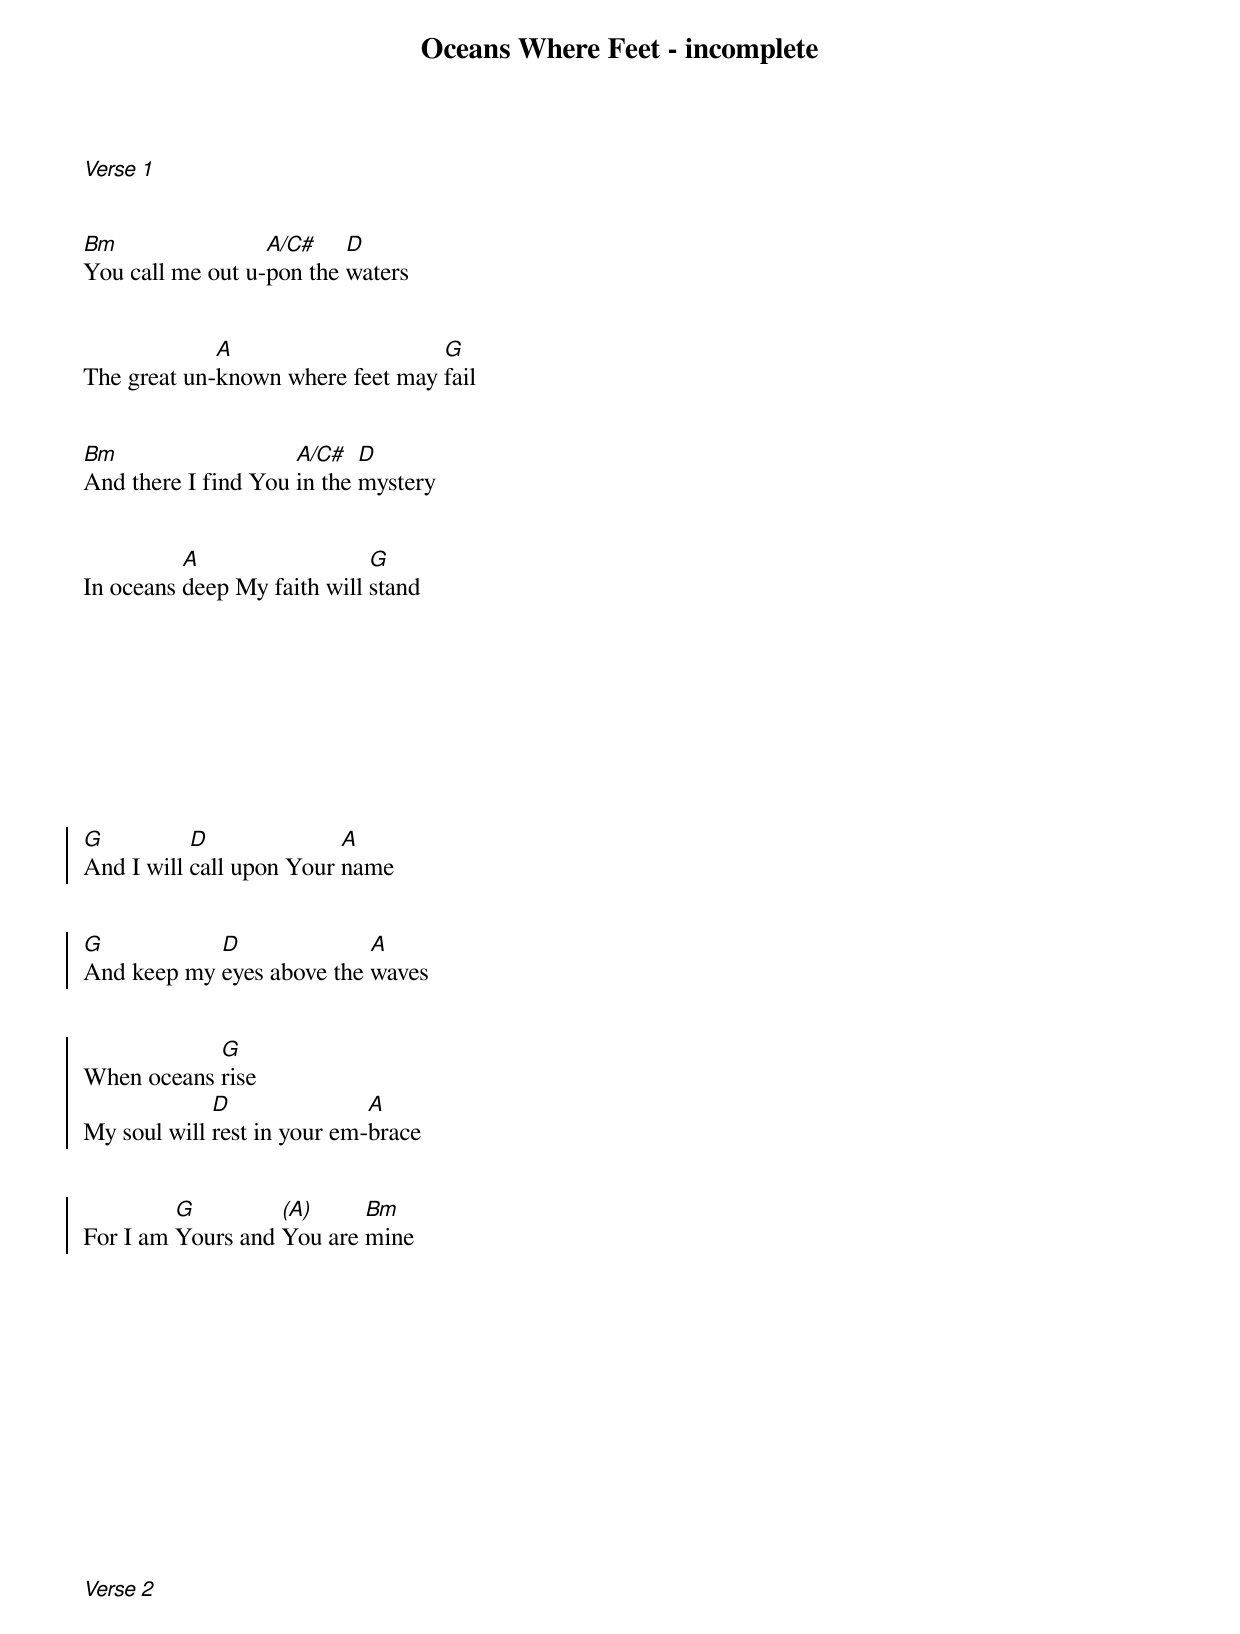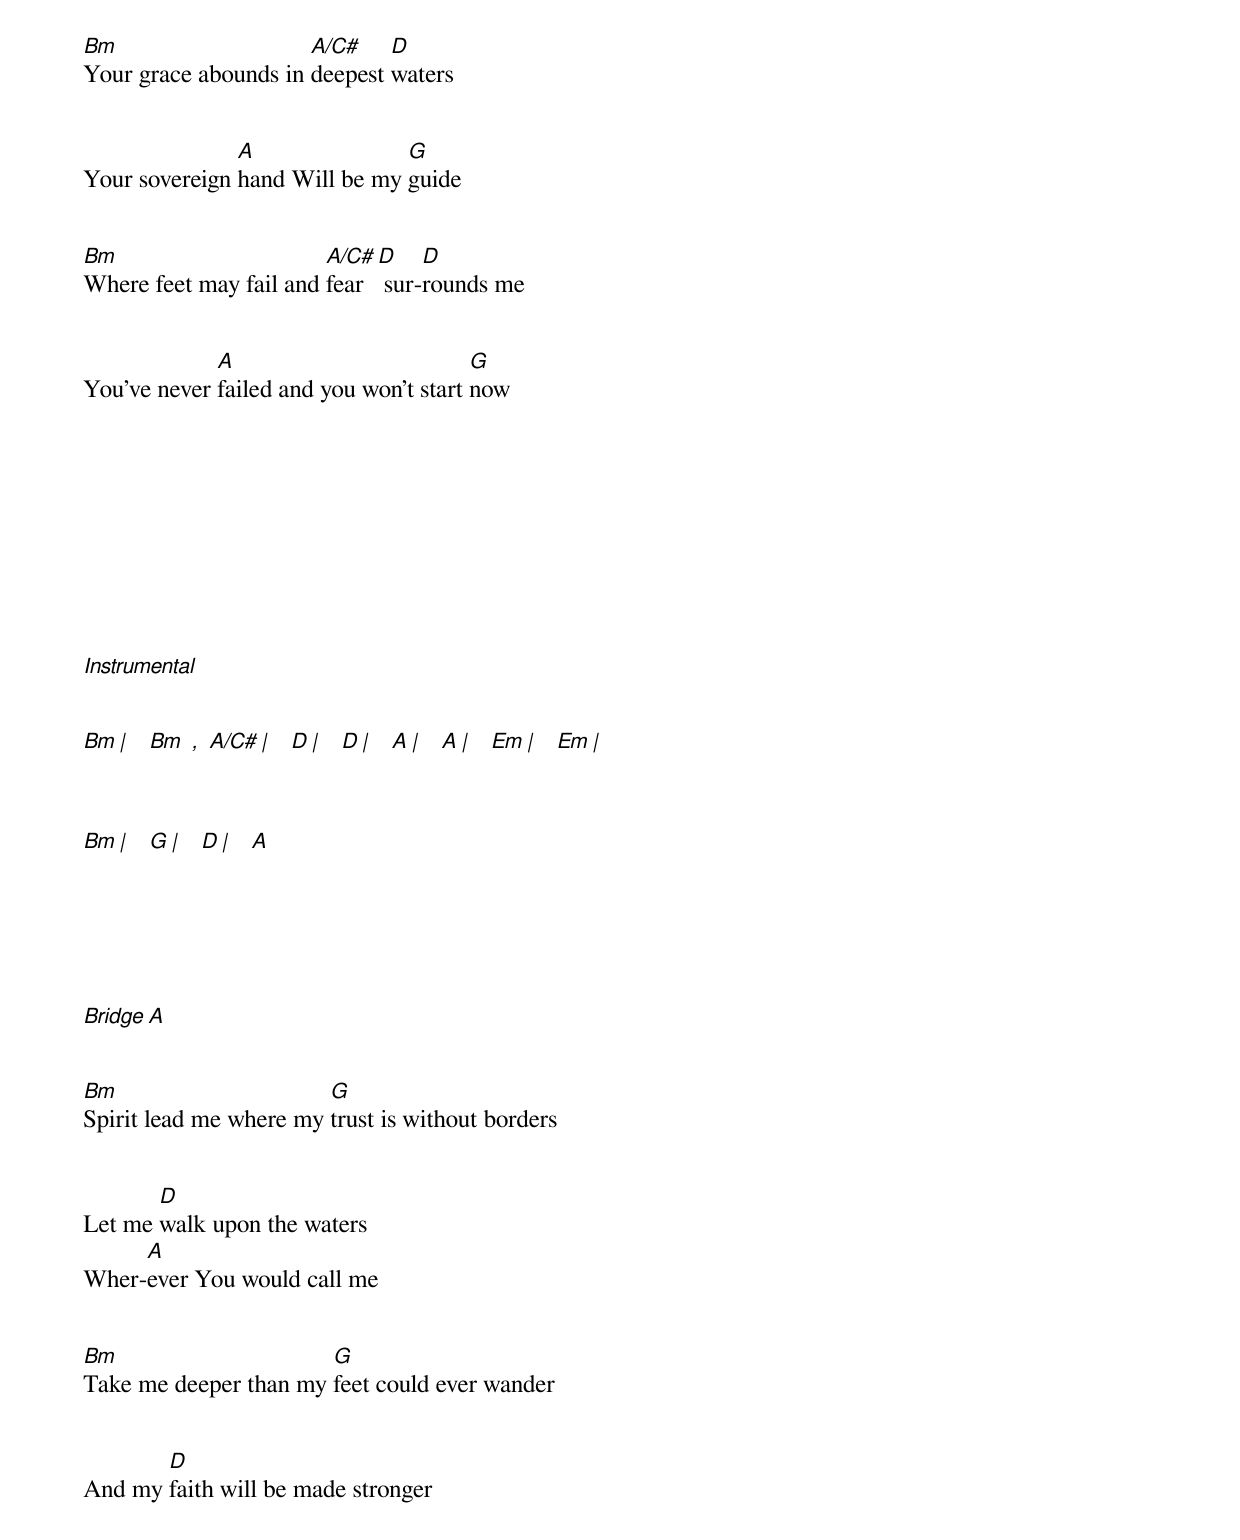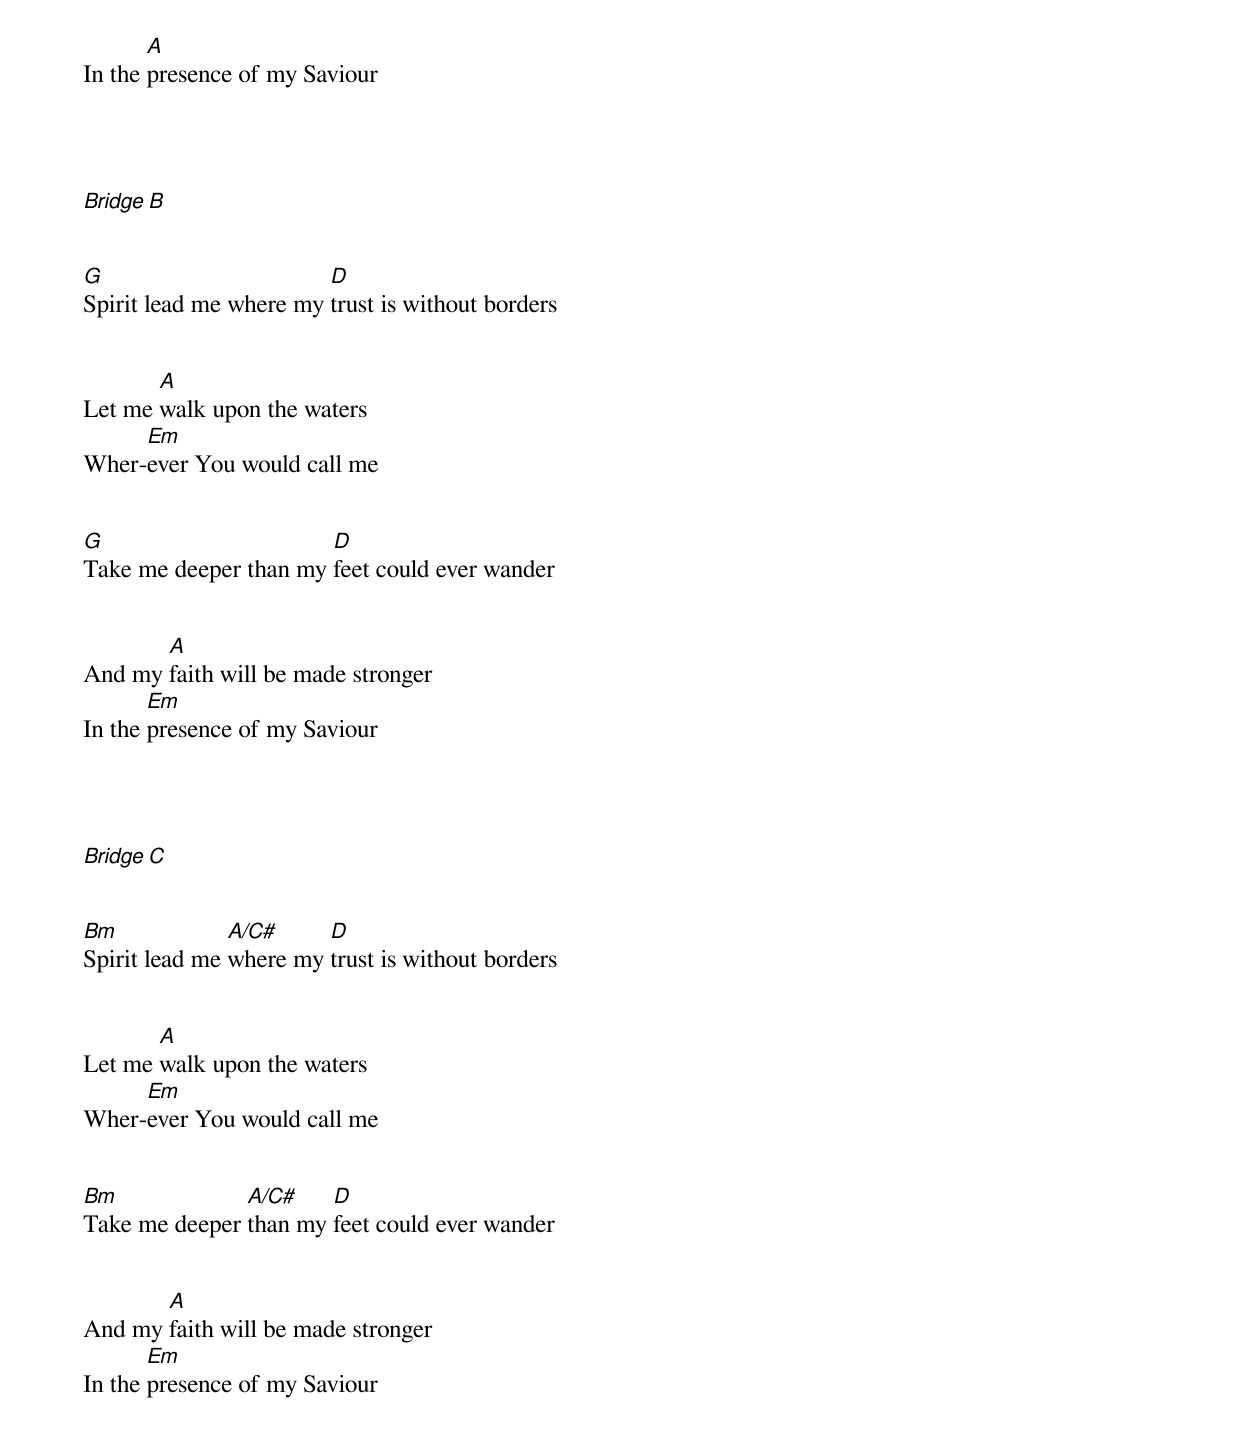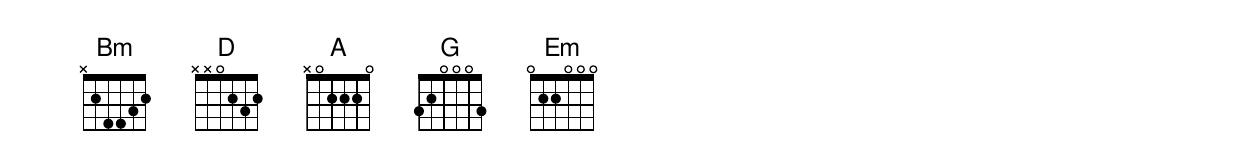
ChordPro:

{title:Oceans Where Feet - incomplete}






[Verse 1]


[Bm]You call me out u-[A/C#]pon the [D]waters


The great un-[A]known where feet may [G]fail


[Bm]And there I find You [A/C#]in the [D]mystery


In oceans [A]deep My faith will [G]stand







{soc}


[G]And I will [D]call upon Your [A]name


[G]And keep my [D]eyes above the [A]waves


When oceans [G]rise
My soul will [D]rest in your em-[A]brace


For I am [G]Yours and [(A)]You are [Bm]mine


{eoc}











[Verse 2]


[Bm]Your grace abounds in [A/C#]deepest [D]waters


Your sovereign [A]hand Will be my [G]guide


[Bm]Where feet may fail and [A/C#]fear [D] sur-[D]rounds me


You've never [A]failed and you won't start [G]now










[Instrumental]


[Bm][|]   [Bm] [,] [A/C#][|]   [D][|]   [D][|]   [A][|]   [A][|]   [Em][|]   [Em][|]



[Bm][|]   [G][|]   [D][|]   [A]






[Bridge A]


[Bm]Spirit lead me where my [G]trust is without borders


Let me [D]walk upon the waters
Wher-[A]ever You would call me


[Bm]Take me deeper than my [G]feet could ever wander


And my [D]faith will be made stronger
In the [A]presence of my Saviour




[Bridge B]


[G]Spirit lead me where my [D]trust is without borders


Let me [A]walk upon the waters
Wher-[Em]ever You would call me


[G]Take me deeper than my [D]feet could ever wander


And my [A]faith will be made stronger
In the [Em]presence of my Saviour




[Bridge C]


[Bm]Spirit lead me [A/C#]where my [D]trust is without borders


Let me [A]walk upon the waters
Wher-[Em]ever You would call me


[Bm]Take me deeper [A/C#]than my [D]feet could ever wander


And my [A]faith will be made stronger
In the [Em]presence of my Saviour



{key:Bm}
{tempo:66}
